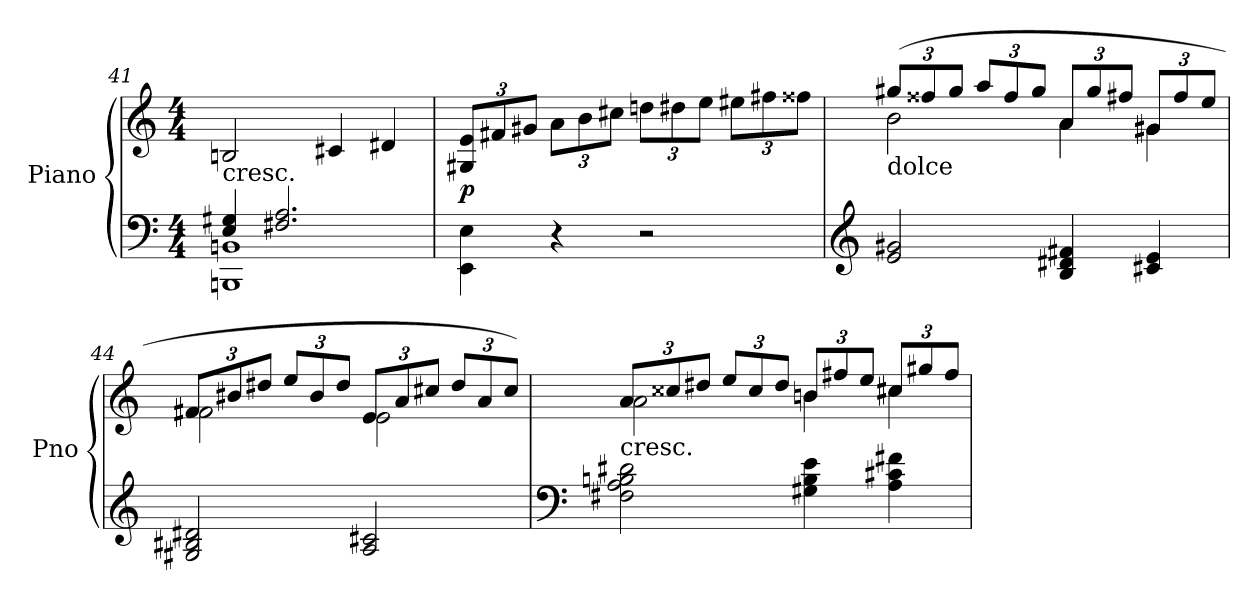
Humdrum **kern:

**kern	**kern	**dynam
*part1	*part1	*part1
*staff2	*staff1	*staff1/2
*I"Piano	*	*
*I'Pno	*	*
*clefF4	*clefG2	*
*k[]	*k[]	*
*M4/4	*M4/4	*
=41	=41	=41
*^	*	*
!	!	!LO:TX:b:t=cresc.	!
4E/ 4G#X/	1BBBn 1BBn	2Bn/	.
2.F#X/ 2.A/	.	.	.
.	.	4c#X/	.
.	.	4d#X/	.
*v	*v	*	*
=42	=42	=42
*	*Xbrackettup	*
!	!	!LO:DY:b
4EE\ 4E\	12G#X/ 12e/L	p
.	12f#X/	.
.	12g#X/J	.
4r	12a\L	.
.	12b\	.
.	12cc#X\J	.
2r	12ddn\L	.
.	12dd#X\	.
.	12ee\J	.
.	12ee#X\L	.
.	12ff#X\	.
.	12ff##X\J	.
=43	=43	=43
*clefG2	*	*
*	*^	*
!	!LO:TX:b:t=dolce	!	!
2e/ 2g#X/	(>12gg#X/L	2b\	.
.	12ff##X/	.	.
.	12gg#/J	.	.
.	12aa/L	.	.
.	12ff##/	.	.
.	12gg#/J	.	.
4B/ 4d#X/ 4f#X/	12a/L	4a\	.
.	12gg#/	.	.
.	12ff#X/J	.	.
4c#X/ 4e/	12g#X/L	4g#\	.
.	12ff#/	.	.
.	12ee/J	.	.
=44	=44	=44	=44
2G#X/ 2B#X/ 2d#X/	12f#X/L	2f#\	.
.	12b#X/	.	.
.	12dd#X/J	.	.
.	12ee/L	.	.
.	12b#/	.	.
.	12dd#/J	.	.
2A/ 2c#X/	12e/L	2e\	.
.	12a/	.	.
.	12cc#X/J	.	.
.	12dd#/L	.	.
.	12a/	.	.
.	12cc#/J)	.	.
=45	=45	=45	=45
*clefF4	*	*	*
!	!LO:TX:b:t=cresc.	!	!
2F#X\ 2A\ 2Bn\ 2d#X\	12a/L	2a\	.
.	12cc##X/	.	.
.	12dd#X/J	.	.
.	12ee/L	.	.
.	12cc##/	.	.
.	12dd#/J	.	.
4G#X\ 4B\ 4e\	12b/L	4bn\	.
.	12ff#X/	.	.
.	12ee/J	.	.
4A\ 4c#X\ 4f#X\	12cc#X/L	4cc#\	.
.	12gg#X/	.	.
.	12ff#/J	.	.
*	*v	*v	*
=	=	=
*-	*-	*-
